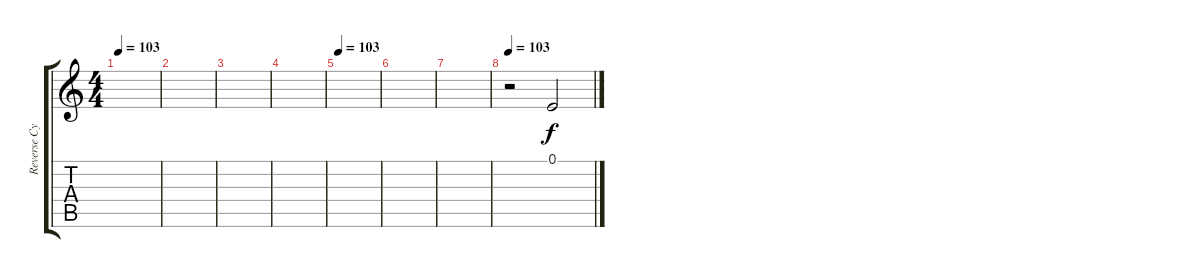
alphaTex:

\track ("Reverse Cymbal" "Reverse Cy") {instrument reversecymbal}
\staff {score tabs}
\tuning (E4 B3 G3 D3 A2 E2) {hide}
\ts (4 4)
\tempo 103
\clef g2
\ks c
|
|
|
|
\tempo 103
|
|
|
\tempo 103
r.2 0.1.2
